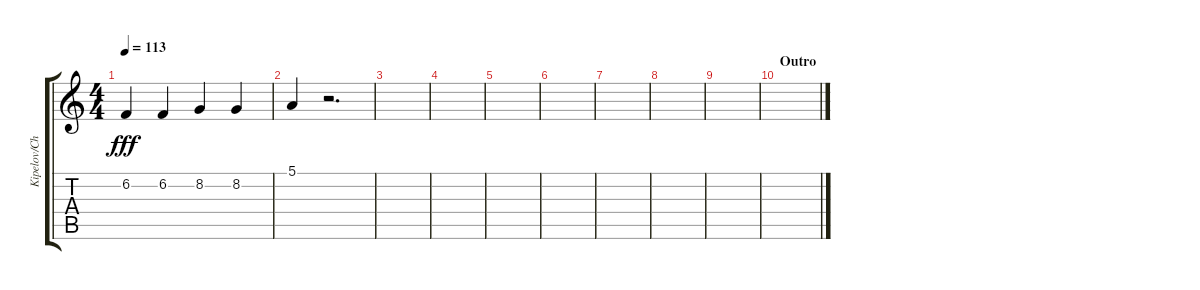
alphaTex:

\track ("Kipelov/Choir/Flute" "Kipelov/Ch") {instrument tenorsax}
\staff {score tabs}
\tuning (E4 B3 G3 D3 A2 E2) {hide}
\ts (4 4)
\tempo 113
\clef g2
\ks c
6.2.4{dy fff} 6.2.4 8.2.4 8.2.4 |
5.1.4 r.2{d} |
|
|
|
|
|
|
|
\section ("" "Outro")
